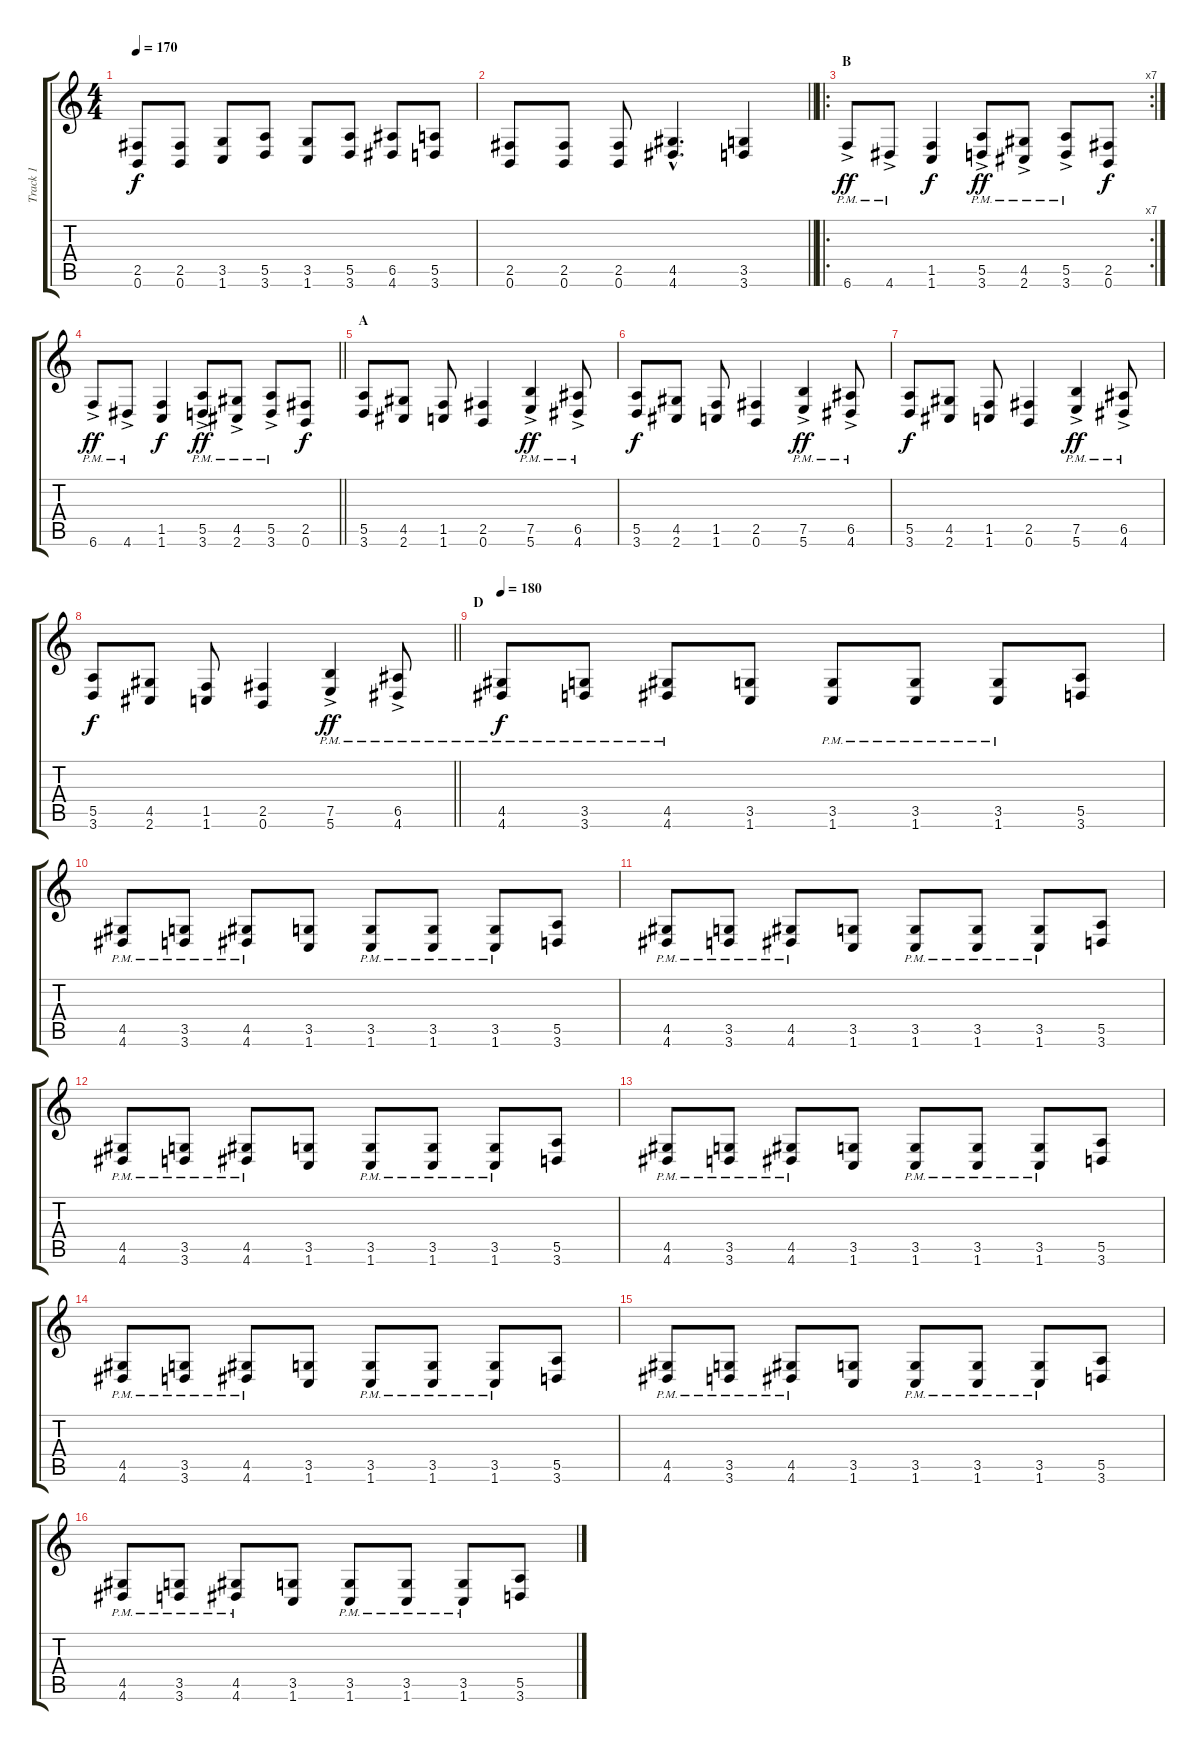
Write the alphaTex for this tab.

\track ("Track 1" "Track 1") {instrument distortionguitar}
\staff {score tabs}
\tuning (B3 Gb3 D3 A2 E2 B1) {hide}
\ts (4 4)
\tempo 170
\clef g2
\ks c
(2.5 0.6).8{dy f} (2.5 0.6).8 (3.5 1.6).8 (5.5 3.6).8 (3.5 1.6).8 (5.5 3.6).8 (6.5 4.6).8 (5.5 3.6).8 |
\barLineRight lightlight
(2.5 0.6).8 (2.5 0.6).8 (2.5 0.6).8 (4.5{hac} 4.6{hac}).4{d} (3.5 3.6).4 |
\ro
\rc 7
\section ("" "B")
6.6{ac pm}.8{dy ff} 4.6{ac pm}.8 (1.5 1.6).4{dy f} (5.5{pm} 3.6{ac pm}).8{dy ff} (4.5{pm} 2.6{ac pm}).8 (5.5{pm} 3.6{ac pm}).8 (2.5 0.6).8{dy f} |
\barLineRight lightlight
6.6{ac pm}.8{dy ff} 4.6{ac pm}.8 (1.5 1.6).4{dy f} (5.5{pm} 3.6{ac pm}).8{dy ff} (4.5{pm} 2.6{ac pm}).8 (5.5{pm} 3.6{ac pm}).8 (2.5 0.6).8{dy f} |
\section ("" "A")
(5.5 3.6).8 (4.5 2.6).8 (1.5 1.6).8 (2.5 0.6).4 (7.5{pm} 5.6{ac pm}).4{dy ff} (6.5{pm} 4.6{ac pm}).8 |
(5.5 3.6).8{dy f} (4.5 2.6).8 (1.5 1.6).8 (2.5 0.6).4 (7.5{pm} 5.6{ac pm}).4{dy ff} (6.5{pm} 4.6{ac pm}).8 |
(5.5 3.6).8{dy f} (4.5 2.6).8 (1.5 1.6).8 (2.5 0.6).4 (7.5{pm} 5.6{ac pm}).4{dy ff} (6.5{pm} 4.6{ac pm}).8 |
\barLineRight lightlight
(5.5 3.6).8{dy f} (4.5 2.6).8 (1.5 1.6).8 (2.5 0.6).4 (7.5{pm} 5.6{ac pm}).4{dy ff} (6.5{pm} 4.6{ac pm}).8 |
\section ("" "D")
\tempo 180
(4.5{pm} 4.6{pm}).8{dy f} (3.5{pm} 3.6{pm}).8 (4.5{pm} 4.6{pm}).8 (3.5 1.6).8 (3.5{pm} 1.6{pm}).8 (3.5{pm} 1.6{pm}).8 (3.5{pm} 1.6{pm}).8 (5.5 3.6).8 |
(4.5{pm} 4.6{pm}).8 (3.5{pm} 3.6{pm}).8 (4.5{pm} 4.6{pm}).8 (3.5 1.6).8 (3.5{pm} 1.6{pm}).8 (3.5{pm} 1.6{pm}).8 (3.5{pm} 1.6{pm}).8 (5.5 3.6).8 |
(4.5{pm} 4.6{pm}).8 (3.5{pm} 3.6{pm}).8 (4.5{pm} 4.6{pm}).8 (3.5 1.6).8 (3.5{pm} 1.6{pm}).8 (3.5{pm} 1.6{pm}).8 (3.5{pm} 1.6{pm}).8 (5.5 3.6).8 |
(4.5{pm} 4.6{pm}).8 (3.5{pm} 3.6{pm}).8 (4.5{pm} 4.6{pm}).8 (3.5 1.6).8 (3.5{pm} 1.6{pm}).8 (3.5{pm} 1.6{pm}).8 (3.5{pm} 1.6{pm}).8 (5.5 3.6).8 |
(4.5{pm} 4.6{pm}).8 (3.5{pm} 3.6{pm}).8 (4.5{pm} 4.6{pm}).8 (3.5 1.6).8 (3.5{pm} 1.6{pm}).8 (3.5{pm} 1.6{pm}).8 (3.5{pm} 1.6{pm}).8 (5.5 3.6).8 |
(4.5{pm} 4.6{pm}).8 (3.5{pm} 3.6{pm}).8 (4.5{pm} 4.6{pm}).8 (3.5 1.6).8 (3.5{pm} 1.6{pm}).8 (3.5{pm} 1.6{pm}).8 (3.5{pm} 1.6{pm}).8 (5.5 3.6).8 |
(4.5{pm} 4.6{pm}).8 (3.5{pm} 3.6{pm}).8 (4.5{pm} 4.6{pm}).8 (3.5 1.6).8 (3.5{pm} 1.6{pm}).8 (3.5{pm} 1.6{pm}).8 (3.5{pm} 1.6{pm}).8 (5.5 3.6).8 |
(4.5{pm} 4.6{pm}).8 (3.5{pm} 3.6{pm}).8 (4.5{pm} 4.6{pm}).8 (3.5 1.6).8 (3.5{pm} 1.6{pm}).8 (3.5{pm} 1.6{pm}).8 (3.5{pm} 1.6{pm}).8 (5.5 3.6).8
